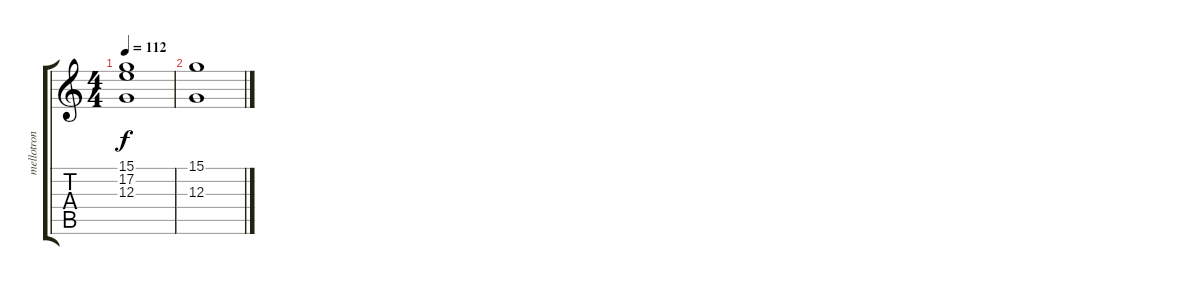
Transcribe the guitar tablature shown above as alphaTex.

\track ("mellotron" "mellotron") {instrument stringensemble1}
\staff {score tabs}
\tuning (E4 B3 G3 D3 A2 E2) {hide}
\ts (4 4)
\tempo 112
\clef g2
\ks c
(15.1 17.2 12.3).1{dy f} |
(15.1 12.3).1
